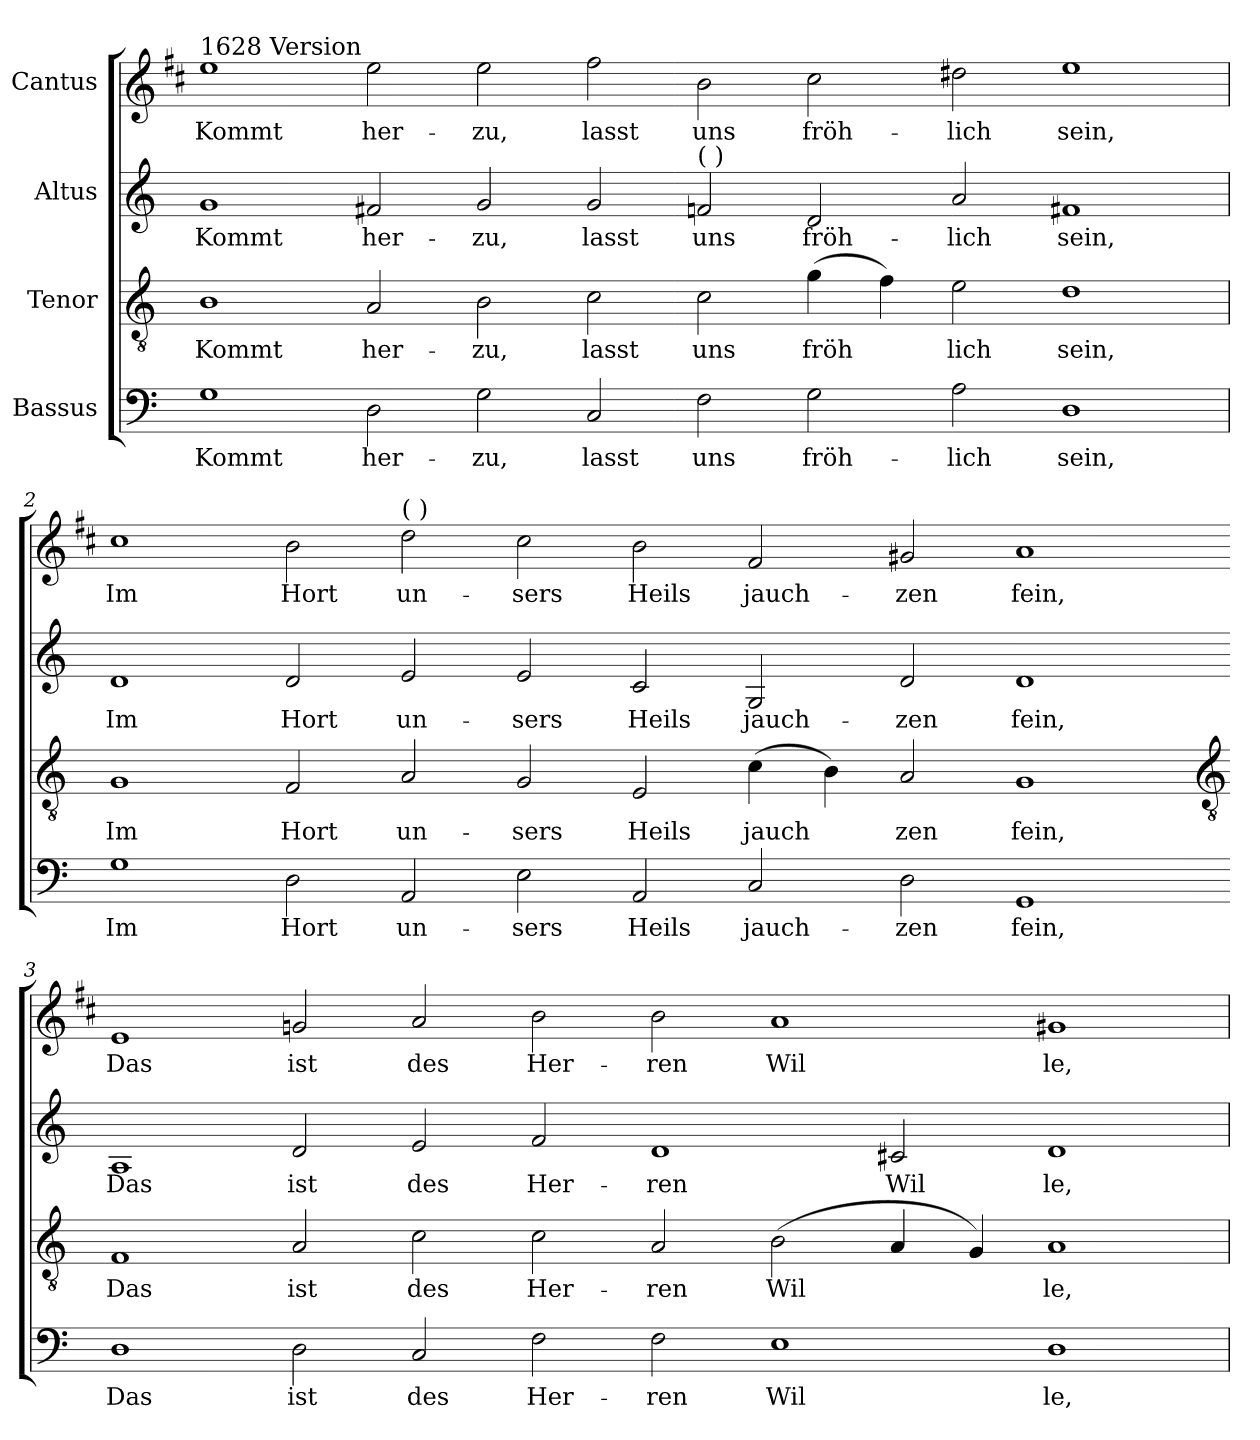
**kern	**text	**kern	**text	**kern	**text	**kern	**text
*part4	*part4	*part3	*part3	*part2	*part2	*part1	*part1
*staff4	*staff4	*staff3	*staff3	*staff2	*staff2	*staff1	*staff1
*I"Bassus	*	*I"Tenor	*	*I"Altus	*	*I"Cantus	*
*clefF4	*	*clefGv2	*	*clefG2	*	*clefG2	*
*	*	*	*	*	*	*ITrd1c2	*
*k[]	*	*k[]	*	*k[]	*	*k[]	*
*C:	*	*C:	*	*C:	*	*C:	*
=1	=1	=1	=1	=1	=1	=1	=1
!	!	!	!	!	!	!LO:TX:a:t=1628 Version	!
!	!LO:LY:b	!	!LO:LY:b	!	!LO:LY:b	!	!LO:LY:b
1G	Kommt	1B	Kommt	1g	Kommt	1dd	Kommt
!	!LO:LY:b	!	!LO:LY:b	!	!LO:LY:b	!	!LO:LY:b
2D	her-	2A	her-	2f#X	her-	2dd	her-
!	!LO:LY:b	!	!LO:LY:b	!	!LO:LY:b	!	!LO:LY:b
2G	-zu,	2B	-zu,	2g	-zu,	2dd	-zu,
!	!LO:LY:b	!	!LO:LY:b	!	!LO:LY:b	!	!LO:LY:b
2C	lasst	2c	lasst	2g	lasst	2ee	lasst
!	!	!	!	!LO:TX:a:t=(  )	!	!	!
!	!LO:LY:b	!	!LO:LY:b	!	!LO:LY:b	!	!LO:LY:b
2F	uns	2c	uns	2f	uns	2a	uns
!	!LO:LY:b	!	!LO:LY:b	!	!LO:LY:b	!	!LO:LY:b
2G	fröh-	(>4g	fröh	2d	fröh-	2b	fröh-
.	.	4f)	.	.	.	.	.
!	!LO:LY:b	!	!LO:LY:b	!	!LO:LY:b	!	!LO:LY:b
2A	-lich	2e	lich	2a	-lich	2cc#X	-lich
!	!LO:LY:b	!	!LO:LY:b	!	!LO:LY:b	!	!LO:LY:b
1D	sein,	1d	sein,	1f#X	sein,	1dd	sein,
=2	=2	=2	=2	=2	=2	=2	=2
!	!LO:LY:b	!	!LO:LY:b	!	!LO:LY:b	!	!LO:LY:b
1G	Im	1G	Im	1d	Im	1b	Im
!	!LO:LY:b	!	!LO:LY:b	!	!LO:LY:b	!	!LO:LY:b
2D	Hort	2F	Hort	2d	Hort	2a	Hort
!	!	!	!	!	!	!LO:TX:a:t=(  )	!
!	!LO:LY:b	!	!LO:LY:b	!	!LO:LY:b	!	!LO:LY:b
2AA	un-	2A	un-	2e	un-	2cc	un-
!	!LO:LY:b	!	!LO:LY:b	!	!LO:LY:b	!	!LO:LY:b
2E	-sers	2G	-sers	2e	-sers	2b	-sers
!	!LO:LY:b	!	!LO:LY:b	!	!LO:LY:b	!	!LO:LY:b
2AA	Heils	2E	Heils	2c	Heils	2a	Heils
!	!LO:LY:b	!	!LO:LY:b	!	!LO:LY:b	!	!LO:LY:b
2C	jauch-	(>4c	jauch	2G	jauch-	2e	jauch-
.	.	4B)	.	.	.	.	.
!	!LO:LY:b	!	!LO:LY:b	!	!LO:LY:b	!	!LO:LY:b
2D	-zen	2A	zen	2d	-zen	2f#X	-zen
!	!LO:LY:b	!	!LO:LY:b	!	!LO:LY:b	!	!LO:LY:b
1GG	fein,	1G	fein,	1d	fein,	1g	fein,
!!LO:LB:g=z
=3-	=3-	=3-	=3-	=3-	=3-	=3-	=3-
*	*	*clefGv2	*	*	*	*	*
!	!LO:LY:b	!	!LO:LY:b	!	!LO:LY:b	!	!LO:LY:b
1D	Das	1F	Das	1A	Das	1d	Das
!	!LO:LY:b	!	!LO:LY:b	!	!LO:LY:b	!	!LO:LY:b
2D	ist	2A	ist	2d	ist	2f	ist
!	!LO:LY:b	!	!LO:LY:b	!	!LO:LY:b	!	!LO:LY:b
2C	des	2c	des	2e	des	2g	des
!	!LO:LY:b	!	!LO:LY:b	!	!LO:LY:b	!	!LO:LY:b
2F	Her-	2c	Her-	2f	Her-	2a	Her-
!	!LO:LY:b	!	!LO:LY:b	!	!LO:LY:b	!	!LO:LY:b
2F	-ren	2A	-ren	1d	-ren	2a	-ren
!	!LO:LY:b	!	!LO:LY:b	!	!	!	!LO:LY:b
1E	Wil	(<2B	Wil	.	.	1g	Wil
!	!	!	!	!	!LO:LY:b	!	!
.	.	4A	.	2c#X	Wil	.	.
.	.	4G)	.	.	.	.	.
!	!LO:LY:b	!	!LO:LY:b	!	!LO:LY:b	!	!LO:LY:b
1D	le,	1A	le,	1d	le,	1f#X	le,
=	=	=	=	=	=	=	=
*-	*-	*-	*-	*-	*-	*-	*-
